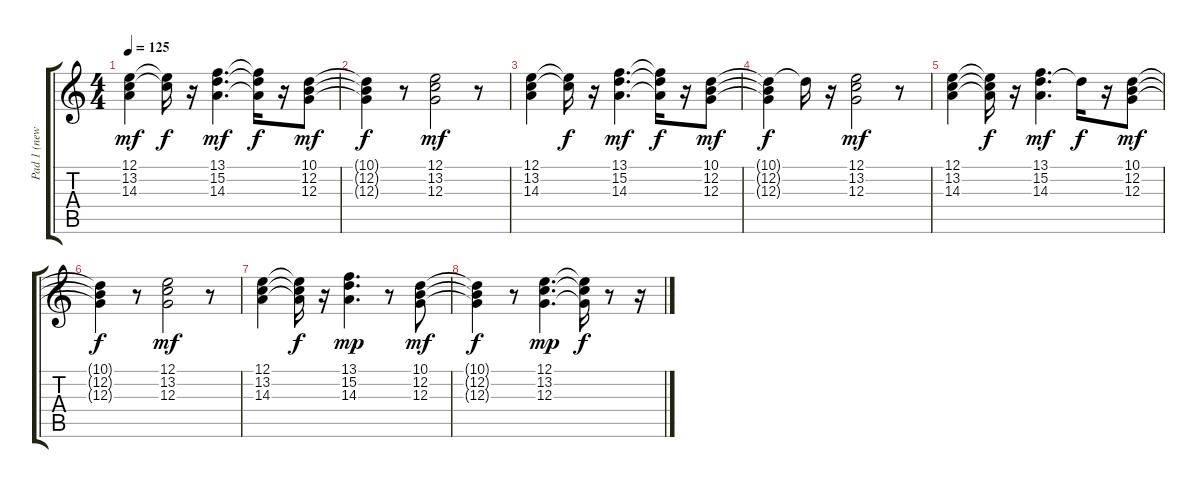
\track ("Pad 1 (new age)" "Pad 1 (new") {instrument pad1newage}
\staff {score tabs}
\tuning (E4 B3 G3 D3 A2 E2) {hide}
\ts (4 4)
\tempo 125
\clef g2
\ks c
(12.1 13.2 14.3).4{dy mf} (12.1{t} 13.2{t}).16{dy f} r.16 (13.1 15.2 14.3).4{d dy mf} (13.1{t} 15.2{t} 14.3{t}).16{dy f} r.16 (10.1 12.2 12.3).8{dy mf} |
(10.1{t} 12.2{t} 12.3{t}).4{dy f} r.8 (12.1 13.2 12.3).2{dy mf} r.8 |
(12.1 13.2 14.3).4 (12.1{t} 13.2{t}).16{dy f} r.16 (13.1 15.2 14.3).4{d dy mf volume 13} (13.1{t} 15.2{t} 14.3{t}).16{dy f} r.16 (10.1 12.2 12.3).8{dy mf volume 12} |
(10.1{t} 12.2{t} 12.3{t}).4{dy f} 10.1{t}.16 r.16 (12.1 13.2 12.3).2{dy mf volume 10} r.8 |
(12.1 13.2 14.3).4{volume 9} (12.1{t} 13.2{t} 14.3{t}).16{dy f} r.16 (13.1 15.2 14.3).4{d dy mf volume 8} 15.2{t}.16{dy f} r.16 (10.1 12.2 12.3).8{dy mf volume 7} |
(10.1{t} 12.2{t} 12.3{t}).4{dy f} r.8 (12.1 13.2 12.3).2{dy mf volume 6} r.8 |
(12.1 13.2 14.3).4{volume 5} (12.1{t} 13.2{t} 14.3{t}).16{dy f} r.16 (13.1 15.2 14.3).4{d dy mp volume 4} r.8 (10.1 12.2 12.3).8{dy mf volume 3} |
(10.1{t} 12.2{t} 12.3{t}).4{dy f} r.8 (12.1 13.2 12.3).4{d dy mp volume 2} (12.1{t} 13.2{t} 12.3{t}).16{dy f} r.8 r.16
